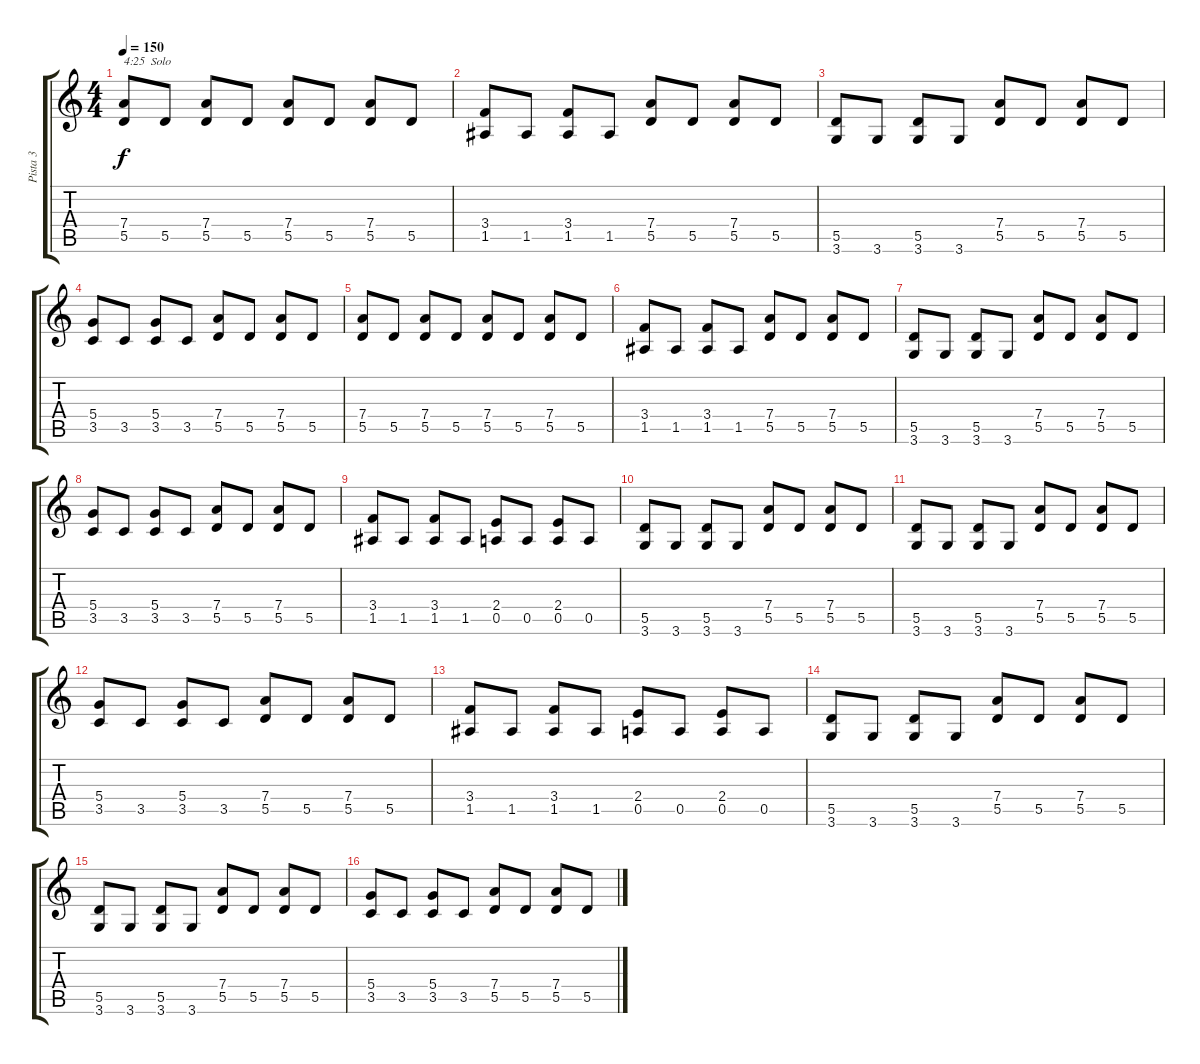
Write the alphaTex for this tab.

\track ("Pista 3" "Pista 3") {instrument distortionguitar}
\staff {score tabs}
\tuning (E4 B3 G3 D3 A2 E2) {hide}
\ts (4 4)
\tempo 150
\clef g2
\ks c
(7.4 5.5).8{txt "4:25  Solo" dy f} 5.5.8 (7.4 5.5).8 5.5.8 (7.4 5.5).8 5.5.8 (7.4 5.5).8 5.5.8 |
(3.4 1.5).8 1.5.8 (3.4 1.5).8 1.5.8 (7.4 5.5).8 5.5.8 (7.4 5.5).8 5.5.8 |
(5.5 3.6).8 3.6.8 (5.5 3.6).8 3.6.8 (7.4 5.5).8 5.5.8 (7.4 5.5).8 5.5.8 |
(5.4 3.5).8 3.5.8 (5.4 3.5).8 3.5.8 (7.4 5.5).8 5.5.8 (7.4 5.5).8 5.5.8 |
(7.4 5.5).8 5.5.8 (7.4 5.5).8 5.5.8 (7.4 5.5).8 5.5.8 (7.4 5.5).8 5.5.8 |
(3.4 1.5).8 1.5.8 (3.4 1.5).8 1.5.8 (7.4 5.5).8 5.5.8 (7.4 5.5).8 5.5.8 |
(5.5 3.6).8 3.6.8 (5.5 3.6).8 3.6.8 (7.4 5.5).8 5.5.8 (7.4 5.5).8 5.5.8 |
(5.4 3.5).8 3.5.8 (5.4 3.5).8 3.5.8 (7.4 5.5).8 5.5.8 (7.4 5.5).8 5.5.8 |
(3.4 1.5).8 1.5.8 (3.4 1.5).8 1.5.8 (2.4 0.5).8 0.5.8 (2.4 0.5).8 0.5.8 |
(5.5 3.6).8 3.6.8 (5.5 3.6).8 3.6.8 (7.4 5.5).8 5.5.8 (7.4 5.5).8 5.5.8 |
(5.5 3.6).8 3.6.8 (5.5 3.6).8 3.6.8 (7.4 5.5).8 5.5.8 (7.4 5.5).8 5.5.8 |
(5.4 3.5).8 3.5.8 (5.4 3.5).8 3.5.8 (7.4 5.5).8 5.5.8 (7.4 5.5).8 5.5.8 |
(3.4 1.5).8 1.5.8 (3.4 1.5).8 1.5.8 (2.4 0.5).8 0.5.8 (2.4 0.5).8 0.5.8 |
(5.5 3.6).8 3.6.8 (5.5 3.6).8 3.6.8 (7.4 5.5).8 5.5.8 (7.4 5.5).8 5.5.8 |
(5.5 3.6).8 3.6.8 (5.5 3.6).8 3.6.8 (7.4 5.5).8 5.5.8 (7.4 5.5).8 5.5.8 |
(5.4 3.5).8 3.5.8 (5.4 3.5).8 3.5.8 (7.4 5.5).8 5.5.8 (7.4 5.5).8 5.5.8
